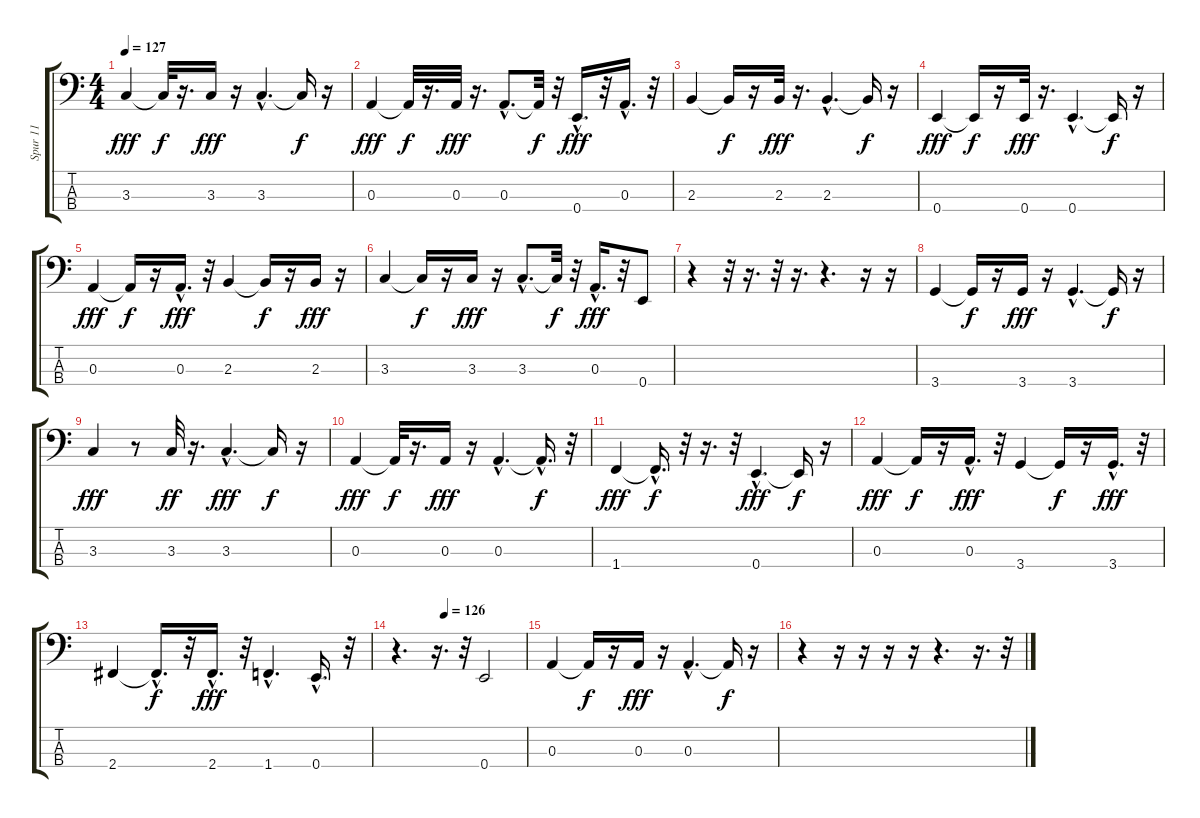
\track ("Spur 11" "Spur 11") {instrument electricbassfinger}
\staff {score tabs}
\tuning (G2 D2 A1 E1) {hide}
\ts (4 4)
\tempo 127
\clef f4
\ks c
3.3.4{dy fff} 3.3{t}.32{dy f} r.16{d} 3.3.16{dy fff} r.16 3.3{hac}.4{d} 3.3{t}.16{dy f} r.16 |
0.3.4{dy fff} 0.3{t}.32{dy f} r.16{d} 0.3.32{dy fff} r.16{d} 0.3{hac}.8{d} 0.3{t}.32{dy f} r.32 0.4{hac}.16{d dy fff} r.32 0.3{hac}.16{d} r.32 |
2.3.4 2.3{t}.16{dy f} r.16 2.3.32{dy fff} r.16{d} 2.3{hac}.4{d} 2.3{t}.16{dy f} r.16 |
0.4.4{dy fff} 0.4{t}.16{dy f} r.16 0.4.32{dy fff} r.16{d} 0.4{hac}.4{d} 0.4{t}.16{dy f} r.16 |
0.3.4{dy fff} 0.3{t}.16{dy f} r.16 0.3{hac}.16{d dy fff} r.32 2.3.4 2.3{t}.16{dy f} r.16 2.3.16{dy fff} r.16 |
3.3.4 3.3{t}.16{dy f} r.16 3.3.16{dy fff} r.16 3.3{hac}.8{d} 3.3{t}.32{dy f} r.32 0.3{hac}.16{d dy fff} r.32 0.4.8 |
r.4 r.32 r.16{d} r.32 r.16{d} r.4{d} r.16 r.16 |
3.4.4 3.4{t}.16{dy f} r.16 3.4.16{dy fff} r.16 3.4{hac}.4{d} 3.4{t}.16{dy f} r.16 |
3.3.4{dy fff} r.8 3.3.32{dy ff} r.16{d} 3.3{hac}.4{d dy fff} 3.3{t}.16{dy f} r.16 |
0.3.4{dy fff} 0.3{t}.32{dy f} r.16{d} 0.3.16{dy fff} r.16 0.3{hac}.4{d} 0.3{hac t}.16{d dy f} r.32 |
1.4.4{dy fff} 1.4{hac t}.16{d dy f} r.32 r.16{d} r.32 0.4{hac}.4{d dy fff} 0.4{t}.16{dy f} r.16 |
0.3.4{dy fff} 0.3{t}.16{dy f} r.16 0.3{hac}.16{d dy fff} r.32 3.4.4 3.4{t}.16{dy f} r.16 3.4{hac}.16{d dy fff} r.32 |
2.4.4 2.4{hac t}.16{d dy f} r.32 2.4{hac}.16{d dy fff} r.32 1.4{hac}.4{d} 0.4{hac}.16{d} r.32 |
\tempo (126 0.375)
r.4{d} r.16{d} r.32 0.4.2 |
0.3.4 0.3{t}.16{dy f} r.16 0.3.16{dy fff} r.16 0.3{hac}.4{d} 0.3{t}.16{dy f} r.16 |
r.4 r.16 r.16 r.16 r.16 r.4{d} r.16{d} r.32
